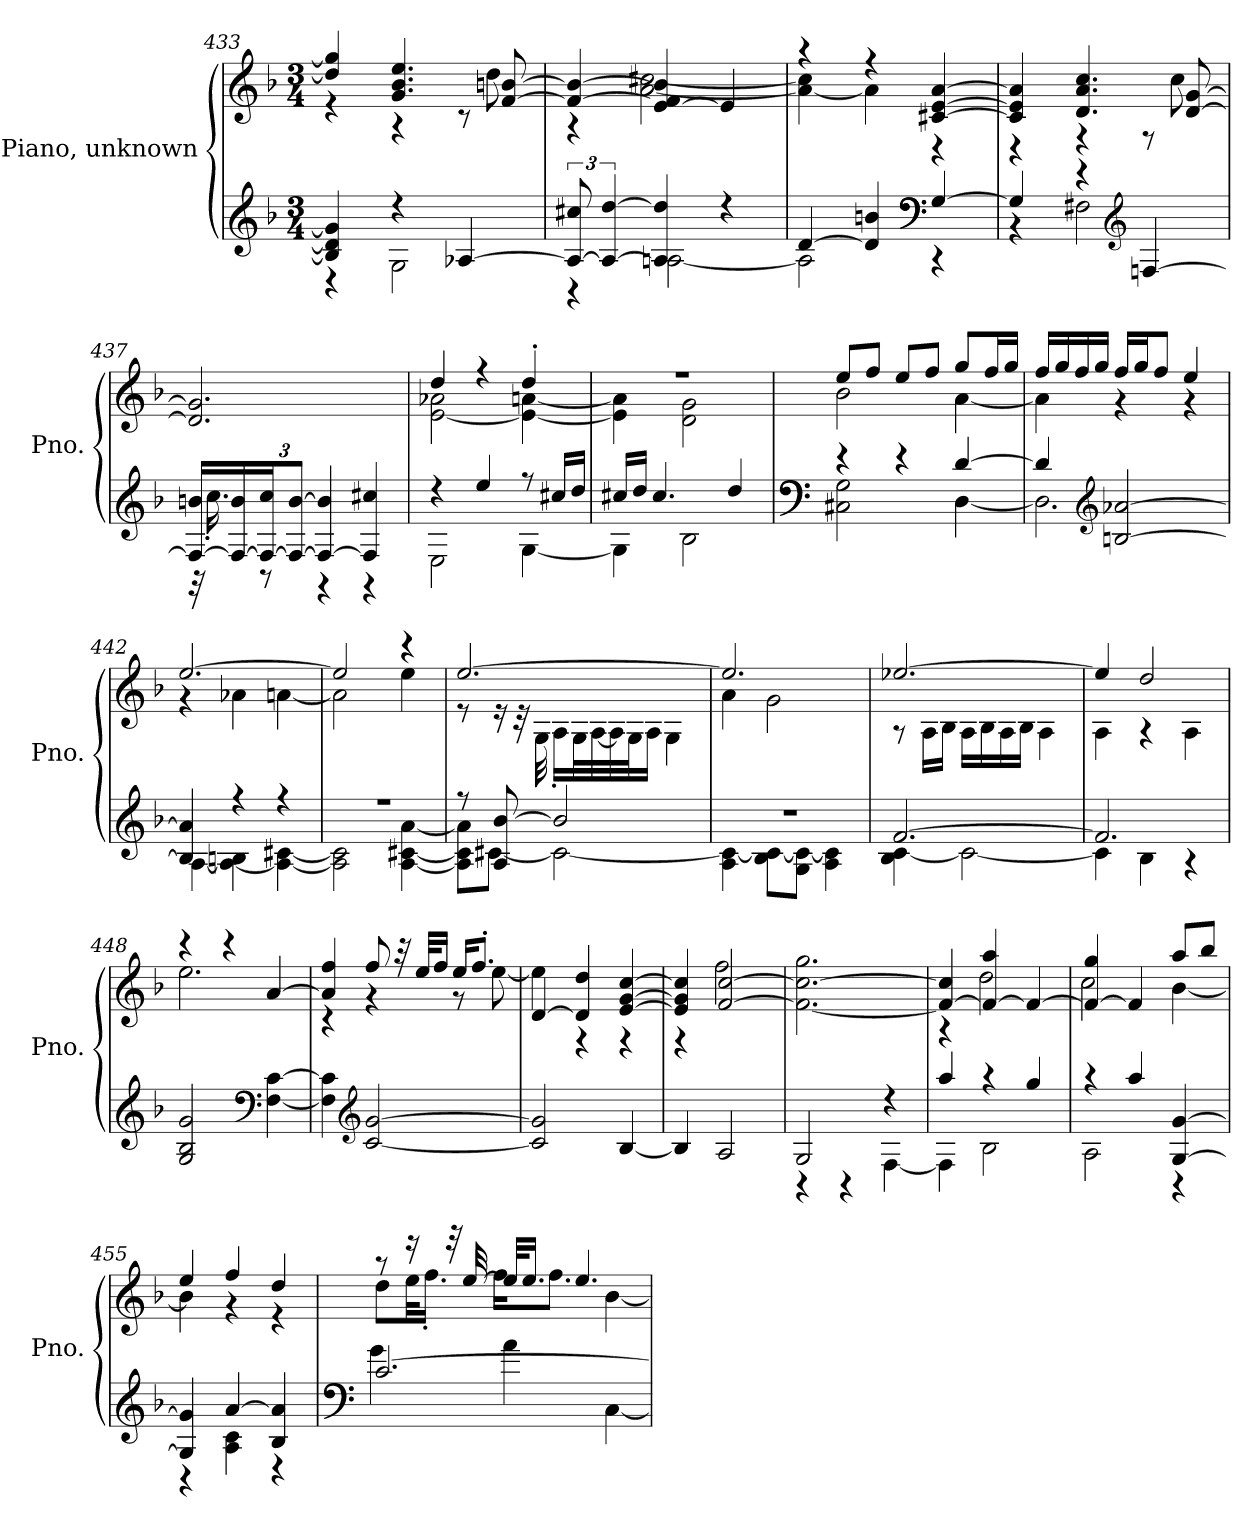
**kern	**kern
*part1	*part1
*staff2	*staff1
*I"Piano, unknown	*
*I'Pno.	*
*clefG2	*clefG2
*k[b-]	*k[b-]
*M3/4	*M3/4
=433	=433
*^	*^
4B-/] 4d/] 4g/]	4r	4dd/] 4gg/]	4r
4r	2G\	4.g/ 4.b-/ 4.ee/	4r
[4A-X/	.	.	8r
.	.	[8f/ [8bn/	8dd\
=434	=434	=434	=434
12A-/_ 12cc#X/	4r	4f/_ 4b/_	4r
6A-/_ [6dd/	.	.	.
4A-/] 4dd/]	[2An\	[4e/ 4f/] 4b/]	[2a\ [2cc#X\
4r	.	4e/]	.
=435	=435	=435	=435
[4d/	2A\]	4r	4a\_ 4cc#\]
4d/] 4bn/	.	4r	4a\]
*clefF4	*	*	*
[4G/	4r	[4c#X/ [4e/ [4a/	4r
!!LO:LB:g=z	!!
=436	=436	=436	=436
4G/]	4r	4c#/] 4e/] 4a/]	4r
4r	2F#X\	4.d/ 4.a/ 4.cc/	4r
*clefG2	*	*	*
[4Fn/	.	.	8r
.	.	[8d/ [8g/	8cc\
*	*	*v	*v
=437	=437	=437
16F/_ 16bn/LL	32r	2.d/] 2.g/]
.	16.cc'\	.
16F/_ 16b/	.	.
*Xbrackettup	*	*
24F/_ 24cc/J	8r	.
12F/_ [12b/J	.	.
4F/_ 4b/]	4r	.
4F/] 4cc#X/	4r	.
=438	=438	=438
*	*	*^
4r	2E\	4dd/	[2e\ 2a-X\
4ee/	.	4r	.
8r	[4G\	4dd'/	4e\_ [4an\
16cc#X/LL	.	.	.
16dd/JJ	.	.	.
=439	=439	=439	=439
16cc#X/LL	4G\]	2.r	4e\] 4a\]
16dd/JJ	.	.	.
4.cc#/	.	.	.
.	2B-\	.	2d\ 2g\
4dd/	.	.	.
=440	=440	=440	=440
*clefF4	*	*	*
4r	2C#X\ 2G\	8ee/L	2b-\
.	.	8ff/J	.
4r	.	8ee/L	.
.	.	8ff/J	.
[4d/	[4D\	8gg/L	[4a\
.	.	16ff/L	.
.	.	16gg/JJ	.
!!LO:LB:g=z	!!
=441	=441	=441	=441
4d/]	2.D\]	16ff/LL	4a\]
.	.	16gg/	.
.	.	16ff/	.
.	.	16gg/JJ	.
*clefG2	*	*	*
[2Bn/ [2a-X/	.	16ff/LL	4r
.	.	16gg/J	.
.	.	8ff/J	.
.	.	4ee/	4r
=442	=442	=442	=442
4B/] 4a-/]	[4A\	[2.ee/	4r
4r	4A\_ 4Bn\	.	4a-X\
4r	4A\_ [4c#X\	.	[4an\
=443	=443	=443	=443
2.r	2A\] 2c#\]	2ee/]	2a\]
.	[4A\ [4c#X\ [4a\	4r	4ee\
=444	=444	=444	=444
8r	8A\] 8c#\] 8a\]L	[2.ee/	8r
8A/ [8b-/	[8c#X\J	.	16r
.	.	.	32r
.	.	.	32G\
2b-/]	2c#\_	.	16A'\LL
.	.	.	32G\L
.	.	.	[32A\
.	.	.	32A\]
.	.	.	32G\J
.	.	.	16A\JJ
.	.	.	4G\
=445	=445	=445	=445
2.r	4A\ 4c#\_	2.ee/]	4a\
.	8B-\ 8c#\_L	.	2g\
.	8G\ 8c#\_J	.	.
.	4A\ 4c#\]	.	.
!!LO:LB:g=z	!!
=446	=446	=446	=446
[2.f/	4B-\ [4c\	[2.ee-X/	8r
.	.	.	16A\LL
.	.	.	16B-\JJ
.	2c\_	.	16A\LL
.	.	.	16B-\
.	.	.	16A\
.	.	.	16B-\JJ
.	.	.	4A\
=447	=447	=447	=447
2.f/]	4c\]	4ee-/]	4A\
.	4B-\	2dd/	4r
.	4r	.	4A\
*v	*v	*	*
=448	=448	=448
2G/ 2B-/ 2g/	4r	2.ee\
.	4r	.
*clefF4	*	*
[4F\ [4c\	[4a/	.
=449	=449	=449
4F\] 4c\]	4a/] 4ff/	4r
*clefG2	*	*
[2c/ [2g/	8ff/	4r
.	32r	.
.	32ee/KLL	.
.	16ff/JJ	.
.	16ee/KL	8r
.	8.ff'/J	.
.	.	[8ee\
=450	=450	=450
2c/] 2g/]	[4d/	4ee\]
.	4d/] 4dd/	4r
[4B-/	[4e/ [4g/ [4cc/	4r
=451	=451	=451
4B-/]	4e/] 4g/] 4cc/]	4r
2A/	[2f/ [2cc/	2ff\
*	*v	*v
!!LO:LB:g=z
=452	=452
*^	*
2G/	4r	2.f\_ 2.cc\_ 2.gg\
.	4r	.
4r	[4F\	.
=453	=453	=453
*	*	*^
4aa/	4F\]	4f/_ 4cc/]	4r
4r	2B-\	4f/_ 4aa/	2dd\
4gg/	.	4f/_	.
=454	=454	=454	=454
4r	2A\	4f/_ 4gg/	2cc\
4aa/	.	4f/]	.
[4G/ [4g/	4r	8aa/L	[4b-\
.	.	8bb-/J	.
=455	=455	=455	=455
4G/] 4g/]	4r	4ee/	4b-\]
[4a/	4A\ 4c\	4ff/	4r
4B-/ 4a/]	4r	4dd/	4r
=456	=456	=456	=456
*clefF4	*	*	*
[2.c/	4g\	8r	8dd\L
.	.	16r	32ee\KL
.	.	.	16.ff'\JJ
.	.	32r	.
.	.	[32ee/	.
.	4a\	32ee/KLL]	16ff\KL
.	.	16.ee/JJ	.
.	.	.	8.ff\J
.	.	4.ee/	.
.	[4C\	.	[4b-\
*v	*v	*	*
*	*v	*v
=	=
*-	*-
